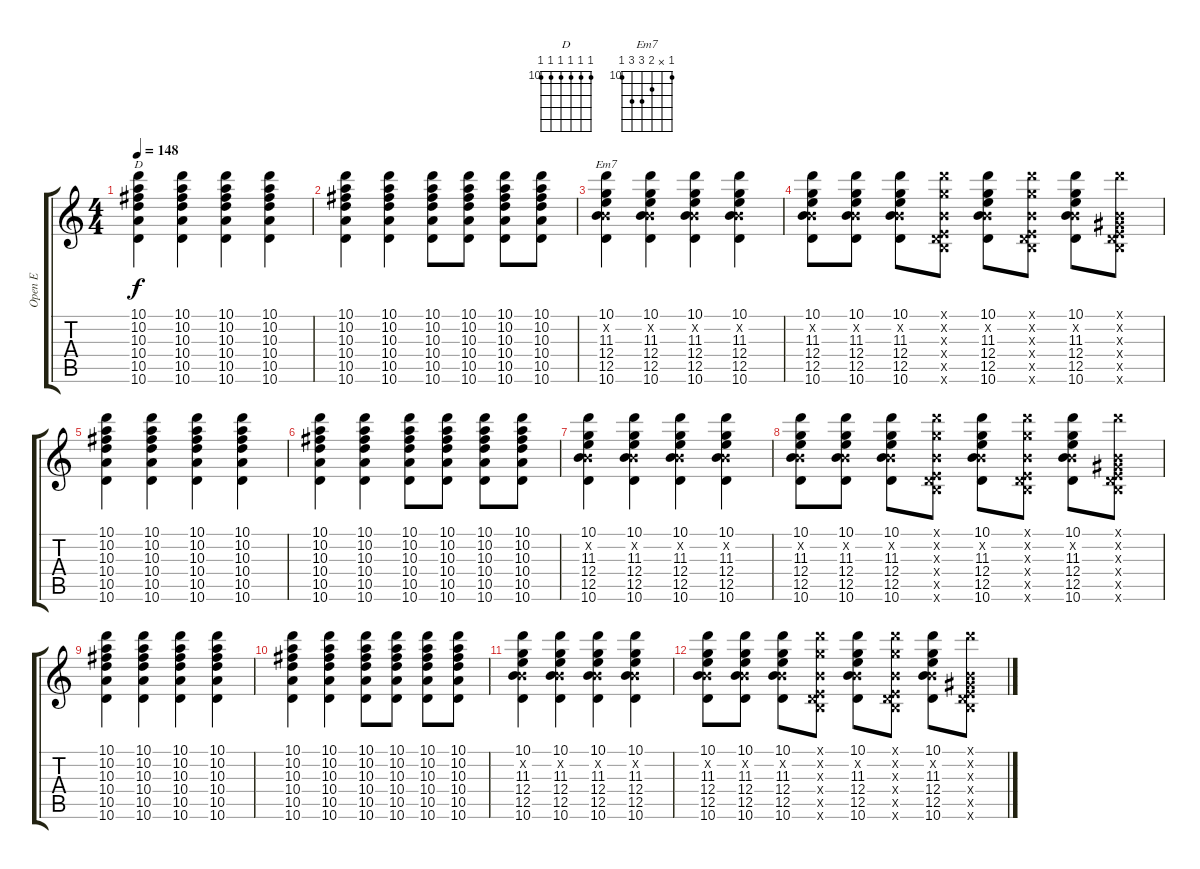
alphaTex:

\track ("Open E" "Open E") {instrument acousticguitarsteel}
\staff {score tabs}
\tuning (E4 B3 Ab3 E3 B2 E2) {hide}
\chord ("D" 10 10 10 10 10 10) {firstfret 10}
\chord ("Em7" 10 x 11 12 12 10) {firstfret 10}
\ts (4 4)
\tempo 148
\clef g2
\ks c
(10.1 10.2 10.3 10.4 10.5 10.6).4{ch "D" dy f} (10.1 10.2 10.3 10.4 10.5 10.6).4 (10.1 10.2 10.3 10.4 10.5 10.6).4 (10.1 10.2 10.3 10.4 10.5 10.6).4 |
(10.1 10.2 10.3 10.4 10.5 10.6).4 (10.1 10.2 10.3 10.4 10.5 10.6).4 (10.1 10.2 10.3 10.4 10.5 10.6).8 (10.1 10.2 10.3 10.4 10.5 10.6).8 (10.1 10.2 10.3 10.4 10.5 10.6).8 (10.1 10.2 10.3 10.4 10.5 10.6).8 |
(10.1 0.2{x} 11.3 12.4 12.5 10.6).4{ch "Em7"} (10.1 0.2{x} 11.3 12.4 12.5 10.6).4 (10.1 0.2{x} 11.3 12.4 12.5 10.6).4 (10.1 0.2{x} 11.3 12.4 12.5 10.6).4 |
(10.1 0.2{x} 11.3 12.4 12.5 10.6).8 (10.1 0.2{x} 11.3 12.4 12.5 10.6).8 (10.1 0.2{x} 11.3 12.4 12.5 10.6).8 (10.1{x} 0.2{x} 11.3{x} 0.4{x} 0.5{x} 10.6{x}).8 (10.1 0.2{x} 11.3 12.4 12.5 10.6).8 (10.1{x} 0.2{x} 11.3{x} 0.4{x} 0.5{x} 10.6{x}).8 (10.1 0.2{x} 11.3 12.4 12.5 10.6).8 (10.1{x} 0.2{x} 0.3{x} 0.4{x} 0.5{x} 10.6{x}).8 |
(10.1 10.2 10.3 10.4 10.5 10.6).4 (10.1 10.2 10.3 10.4 10.5 10.6).4 (10.1 10.2 10.3 10.4 10.5 10.6).4 (10.1 10.2 10.3 10.4 10.5 10.6).4 |
(10.1 10.2 10.3 10.4 10.5 10.6).4 (10.1 10.2 10.3 10.4 10.5 10.6).4 (10.1 10.2 10.3 10.4 10.5 10.6).8 (10.1 10.2 10.3 10.4 10.5 10.6).8 (10.1 10.2 10.3 10.4 10.5 10.6).8 (10.1 10.2 10.3 10.4 10.5 10.6).8 |
(10.1 0.2{x} 11.3 12.4 12.5 10.6).4 (10.1 0.2{x} 11.3 12.4 12.5 10.6).4 (10.1 0.2{x} 11.3 12.4 12.5 10.6).4 (10.1 0.2{x} 11.3 12.4 12.5 10.6).4 |
(10.1 0.2{x} 11.3 12.4 12.5 10.6).8 (10.1 0.2{x} 11.3 12.4 12.5 10.6).8 (10.1 0.2{x} 11.3 12.4 12.5 10.6).8 (10.1{x} 0.2{x} 11.3{x} 0.4{x} 0.5{x} 10.6{x}).8 (10.1 0.2{x} 11.3 12.4 12.5 10.6).8 (10.1{x} 0.2{x} 11.3{x} 0.4{x} 0.5{x} 10.6{x}).8 (10.1 0.2{x} 11.3 12.4 12.5 10.6).8 (10.1{x} 0.2{x} 0.3{x} 0.4{x} 0.5{x} 10.6{x}).8 |
(10.1 10.2 10.3 10.4 10.5 10.6).4 (10.1 10.2 10.3 10.4 10.5 10.6).4 (10.1 10.2 10.3 10.4 10.5 10.6).4 (10.1 10.2 10.3 10.4 10.5 10.6).4 |
(10.1 10.2 10.3 10.4 10.5 10.6).4 (10.1 10.2 10.3 10.4 10.5 10.6).4 (10.1 10.2 10.3 10.4 10.5 10.6).8 (10.1 10.2 10.3 10.4 10.5 10.6).8 (10.1 10.2 10.3 10.4 10.5 10.6).8 (10.1 10.2 10.3 10.4 10.5 10.6).8 |
(10.1 0.2{x} 11.3 12.4 12.5 10.6).4 (10.1 0.2{x} 11.3 12.4 12.5 10.6).4 (10.1 0.2{x} 11.3 12.4 12.5 10.6).4 (10.1 0.2{x} 11.3 12.4 12.5 10.6).4 |
(10.1 0.2{x} 11.3 12.4 12.5 10.6).8 (10.1 0.2{x} 11.3 12.4 12.5 10.6).8 (10.1 0.2{x} 11.3 12.4 12.5 10.6).8 (10.1{x} 0.2{x} 11.3{x} 0.4{x} 0.5{x} 10.6{x}).8 (10.1 0.2{x} 11.3 12.4 12.5 10.6).8 (10.1{x} 0.2{x} 11.3{x} 0.4{x} 0.5{x} 10.6{x}).8 (10.1 0.2{x} 11.3 12.4 12.5 10.6).8 (10.1{x} 0.2{x} 0.3{x} 0.4{x} 0.5{x} 10.6{x}).8
